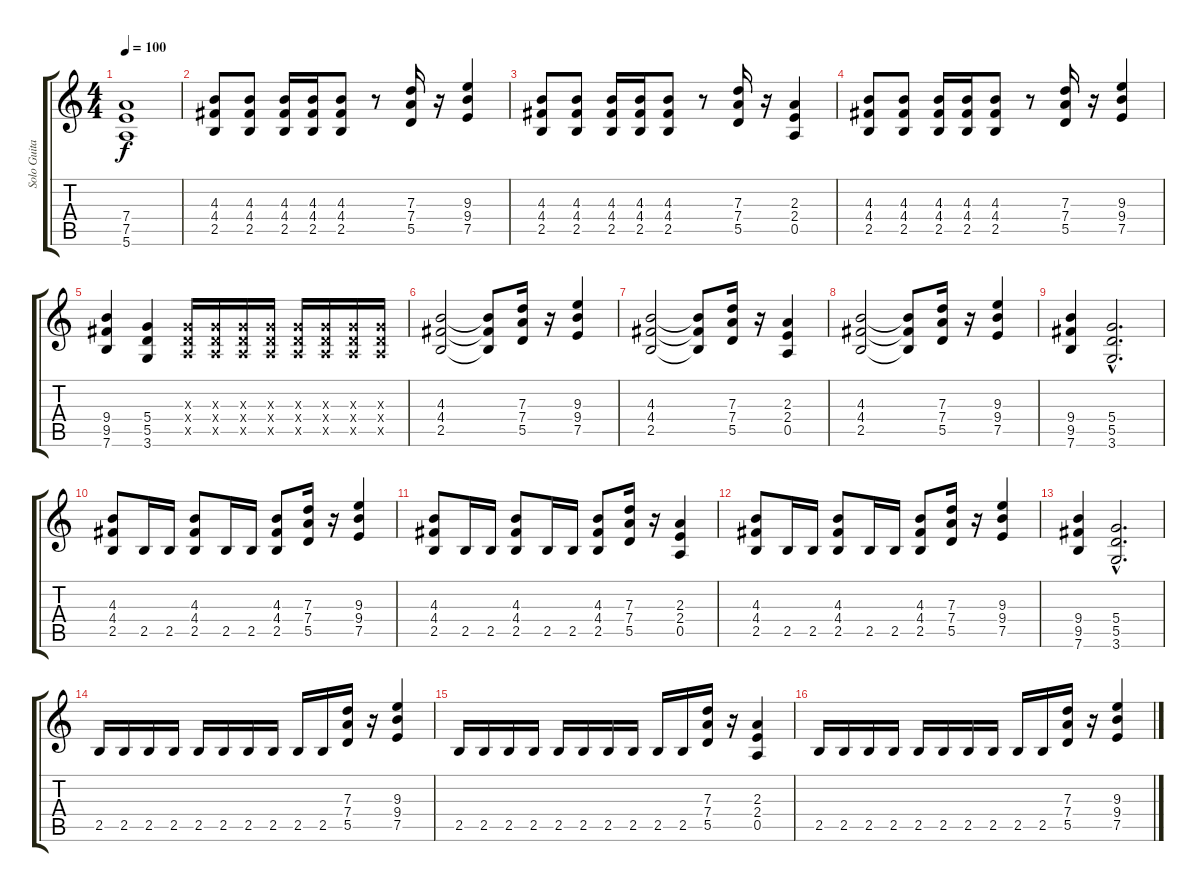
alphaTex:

\track ("Solo Guitar" "Solo Guita") {instrument overdrivenguitar}
\staff {score tabs}
\tuning (E4 B3 G3 D3 A2 E2) {hide}
\ts (4 4)
\tempo 100
\clef g2
\ks c
(7.4{t} 7.5{t} 5.6{t}).1{dy f} |
(4.3 4.4 2.5).8 (4.3 4.4 2.5).8 (4.3 4.4 2.5).16 (4.3 4.4 2.5).16 (4.3 4.4 2.5).8 r.8 (7.3 7.4 5.5).16 r.16 (9.3 9.4 7.5).4 |
(4.3 4.4 2.5).8 (4.3 4.4 2.5).8 (4.3 4.4 2.5).16 (4.3 4.4 2.5).16 (4.3 4.4 2.5).8 r.8 (7.3 7.4 5.5).16 r.16 (2.3 2.4 0.5).4 |
(4.3 4.4 2.5).8 (4.3 4.4 2.5).8 (4.3 4.4 2.5).16 (4.3 4.4 2.5).16 (4.3 4.4 2.5).8 r.8 (7.3 7.4 5.5).16 r.16 (9.3 9.4 7.5).4 |
(9.4 9.5 7.6).4 (5.4 5.5 3.6).4 (0.3{x} 0.4{x} 0.5{x}).16 (0.3{x} 0.4{x} 0.5{x}).16 (0.3{x} 0.4{x} 0.5{x}).16 (0.3{x} 0.4{x} 0.5{x}).16 (0.3{x} 0.4{x} 0.5{x}).16 (0.3{x} 0.4{x} 0.5{x}).16 (0.3{x} 0.4{x} 0.5{x}).16 (0.3{x} 0.4{x} 0.5{x}).16 |
(4.3 4.4 2.5).2 (4.3{t} 4.4{t} 2.5{t}).8 (7.3 7.4 5.5).16 r.16 (9.3 9.4 7.5).4 |
(4.3 4.4 2.5).2 (4.3{t} 4.4{t} 2.5{t}).8 (7.3 7.4 5.5).16 r.16 (2.3 2.4 0.5).4 |
(4.3 4.4 2.5).2 (4.3{t} 4.4{t} 2.5{t}).8 (7.3 7.4 5.5).16 r.16 (9.3 9.4 7.5).4 |
(9.4 9.5 7.6).4 (5.4{hac} 5.5{hac} 3.6{hac}).2{d} |
(4.3 4.4 2.5).8 2.5.16 2.5.16 (4.3 4.4 2.5).8 2.5.16 2.5.16 (4.3 4.4 2.5).8 (7.3 7.4 5.5).16 r.16 (9.3 9.4 7.5).4 |
(4.3 4.4 2.5).8 2.5.16 2.5.16 (4.3 4.4 2.5).8 2.5.16 2.5.16 (4.3 4.4 2.5).8 (7.3 7.4 5.5).16 r.16 (2.3 2.4 0.5).4 |
(4.3 4.4 2.5).8 2.5.16 2.5.16 (4.3 4.4 2.5).8 2.5.16 2.5.16 (4.3 4.4 2.5).8 (7.3 7.4 5.5).16 r.16 (9.3 9.4 7.5).4 |
(9.4 9.5 7.6).4 (5.4{hac} 5.5{hac} 3.6{hac}).2{d} |
2.5.16 2.5.16 2.5.16 2.5.16 2.5.16 2.5.16 2.5.16 2.5.16 2.5.16 2.5.16 (7.3 7.4 5.5).16 r.16 (9.3 9.4 7.5).4 |
2.5.16 2.5.16 2.5.16 2.5.16 2.5.16 2.5.16 2.5.16 2.5.16 2.5.16 2.5.16 (7.3 7.4 5.5).16 r.16 (2.3 2.4 0.5).4 |
2.5.16 2.5.16 2.5.16 2.5.16 2.5.16 2.5.16 2.5.16 2.5.16 2.5.16 2.5.16 (7.3 7.4 5.5).16 r.16 (9.3 9.4 7.5).4
